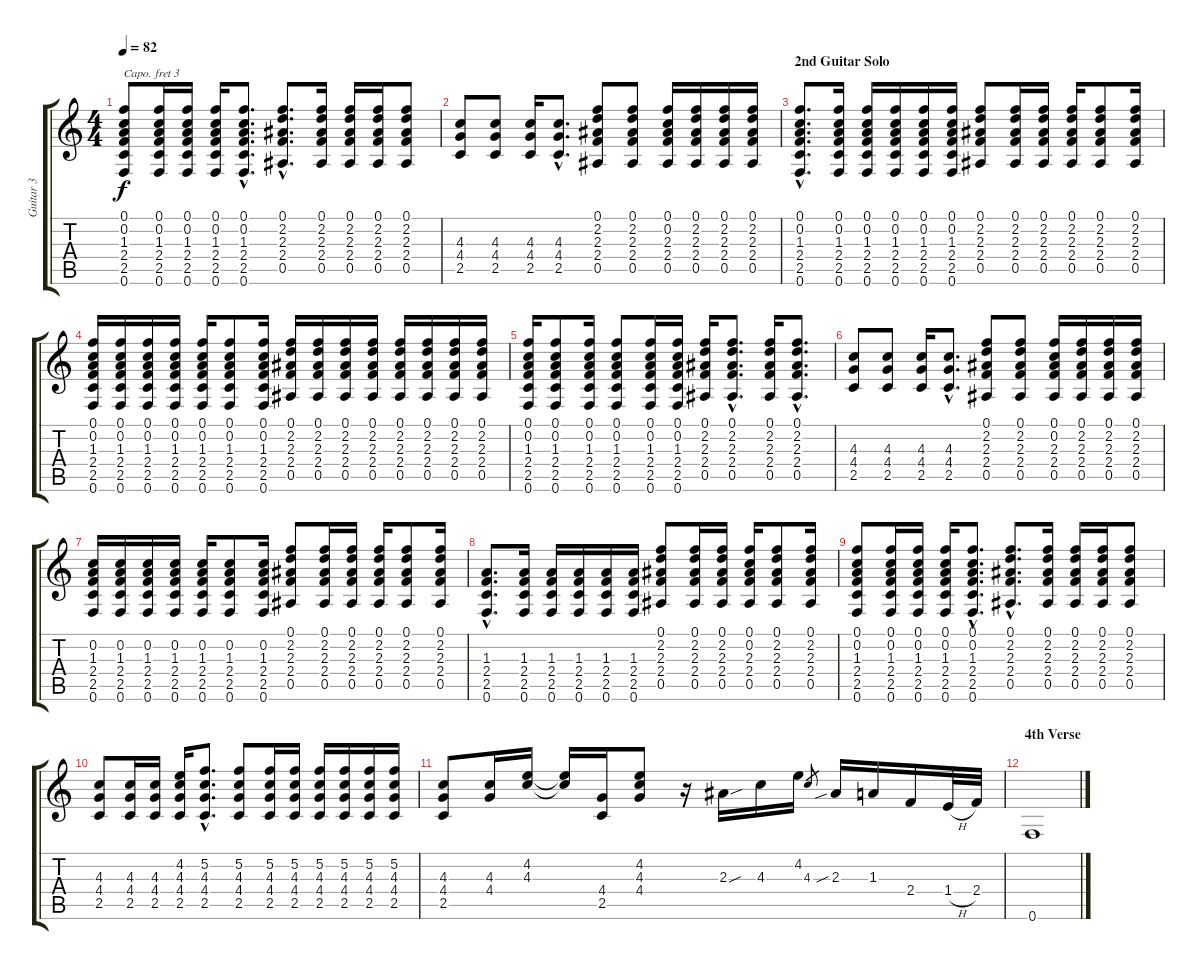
\track ("Guitar 3" "Guitar 3") {instrument acousticguitarsteel}
\staff {score tabs}
\capo 3
\tuning (D4 A3 F3 C3 G2 D2) {hide}
\ts (4 4)
\tempo 82
\clef g2
\ks c
(0.1 0.2 1.3 2.4 2.5 0.6).8{dy f} (0.1 0.2 1.3 2.4 2.5 0.6).16 (0.1 0.2 1.3 2.4 2.5 0.6).16 (0.1 0.2 1.3 2.4 2.5 0.6).16 (0.1{hac} 0.2{hac} 1.3{hac} 2.4{hac} 2.5{hac} 0.6{hac}).8{d} (0.1{hac} 2.2{hac} 2.3{hac} 2.4{hac} 0.5{hac}).8{d} (0.1 2.2 2.3 2.4 0.5).16 (0.1 2.2 2.3 2.4 0.5).16 (0.1 2.2 2.3 2.4 0.5).16 (0.1 2.2 2.3 2.4 0.5).8 |
(4.3 4.4 2.5).8 (4.3 4.4 2.5).8 (4.3 4.4 2.5).16 (4.3{hac} 4.4{hac} 2.5{hac}).8{d} (0.1 2.2 2.3 2.4 0.5).8 (0.1 2.2 2.3 2.4 0.5).8 (0.1 0.2 2.3 2.4 0.5).16 (0.1 2.2 2.3 2.4 0.5).16 (0.1 2.2 2.3 2.4 0.5).16 (0.1 2.2 2.3 2.4 0.5).16 |
\section ("" "2nd Guitar Solo")
(0.1{hac} 0.2{hac} 1.3{hac} 2.4{hac} 2.5{hac} 0.6{hac}).8{d} (0.1 0.2 1.3 2.4 2.5 0.6).16 (0.1 0.2 1.3 2.4 2.5 0.6).16 (0.1 0.2 1.3 2.4 2.5 0.6).16 (0.1 0.2 1.3 2.4 2.5 0.6).16 (0.1 0.2 1.3 2.4 2.5 0.6).16 (0.1 2.2 2.3 2.4 0.5).8 (0.1 2.2 2.3 2.4 0.5).16 (0.1 2.2 2.3 2.4 0.5).16 (0.1 2.2 2.3 2.4 0.5).16 (0.1 2.2 2.3 2.4 0.5).8 (0.1 2.2 2.3 2.4 0.5).16 |
(0.1 0.2 1.3 2.4 2.5 0.6).16 (0.1 0.2 1.3 2.4 2.5 0.6).16 (0.1 0.2 1.3 2.4 2.5 0.6).16 (0.1 0.2 1.3 2.4 2.5 0.6).16 (0.1 0.2 1.3 2.4 2.5 0.6).16 (0.1 0.2 1.3 2.4 2.5 0.6).8 (0.1 0.2 1.3 2.4 2.5 0.6).16 (0.1 2.2 2.3 2.4 0.5).16 (0.1 2.2 2.3 2.4 0.5).16 (0.1 2.2 2.3 2.4 0.5).16 (0.1 2.2 2.3 2.4 0.5).16 (0.1 2.2 2.3 2.4 0.5).16 (0.1 2.2 2.3 2.4 0.5).16 (0.1 2.2 2.3 2.4 0.5).16 (0.1 2.2 2.3 2.4 0.5).16 |
(0.1 0.2 1.3 2.4 2.5 0.6).16 (0.1 0.2 1.3 2.4 2.5 0.6).8 (0.1 0.2 1.3 2.4 2.5 0.6).16 (0.1 0.2 1.3 2.4 2.5 0.6).8 (0.1 0.2 1.3 2.4 2.5 0.6).16 (0.1 0.2 1.3 2.4 2.5 0.6).16 (0.1 2.2 2.3 2.4 0.5).16 (0.1{hac} 2.2{hac} 2.3{hac} 2.4{hac} 0.5{hac}).8{d} (0.1 2.2 2.3 2.4 0.5).16 (0.1{hac} 2.2{hac} 2.3{hac} 2.4{hac} 0.5{hac}).8{d} |
(4.3 4.4 2.5).8 (4.3 4.4 2.5).8 (4.3 4.4 2.5).16 (4.3{hac} 4.4{hac} 2.5{hac}).8{d} (0.1 2.2 2.3 2.4 0.5).8 (0.1 2.2 2.3 2.4 0.5).8 (0.1 0.2 2.3 2.4 0.5).16 (0.1 2.2 2.3 2.4 0.5).16 (0.1 2.2 2.3 2.4 0.5).16 (0.1 2.2 2.3 2.4 0.5).16 |
(0.2 1.3 2.4 2.5 0.6).16 (0.2 1.3 2.4 2.5 0.6).16 (0.2 1.3 2.4 2.5 0.6).16 (0.2 1.3 2.4 2.5 0.6).16 (0.2 1.3 2.4 2.5 0.6).16 (0.2 1.3 2.4 2.5 0.6).8 (0.2 1.3 2.4 2.5 0.6).16 (0.1 2.2 2.3 2.4 0.5).8 (0.1 2.2 2.3 2.4 0.5).16 (0.1 2.2 2.3 2.4 0.5).16 (0.1 2.2 2.3 2.4 0.5).16 (0.1 2.2 2.3 2.4 0.5).8 (0.1 2.2 2.3 2.4 0.5).16 |
(1.3{hac} 2.4{hac} 2.5{hac} 0.6{hac}).8{d} (1.3 2.4 2.5 0.6).16 (1.3 2.4 2.5 0.6).16 (1.3 2.4 2.5 0.6).16 (1.3 2.4 2.5 0.6).16 (1.3 2.4 2.5 0.6).16 (0.1 2.2 2.3 2.4 0.5).8 (0.1 2.2 2.3 2.4 0.5).16 (0.1 2.2 2.3 2.4 0.5).16 (0.1 0.2 2.3 2.4 0.5).16 (0.1 2.2 2.3 2.4 0.5).8 (0.1 2.2 2.3 2.4 0.5).16 |
(0.1 0.2 1.3 2.4 2.5 0.6).8 (0.1 0.2 1.3 2.4 2.5 0.6).16 (0.1 0.2 1.3 2.4 2.5 0.6).16 (0.1 0.2 1.3 2.4 2.5 0.6).16 (0.1{hac} 0.2{hac} 1.3{hac} 2.4{hac} 2.5{hac} 0.6{hac}).8{d} (0.1{hac} 2.2{hac} 2.3{hac} 2.4{hac} 0.5{hac}).8{d} (0.1 2.2 2.3 2.4 0.5).16 (0.1 2.2 2.3 2.4 0.5).16 (0.1 2.2 2.3 2.4 0.5).16 (0.1 2.2 2.3 2.4 0.5).8 |
(4.3 4.4 2.5).8 (4.3 4.4 2.5).16 (4.3 4.4 2.5).16 (4.2 4.3 4.4 2.5).16 (5.2{hac} 4.3{hac} 4.4{hac} 2.5{hac}).8{d} (5.2 4.3 4.4 2.5).8 (5.2 4.3 4.4 2.5).16 (5.2 4.3 4.4 2.5).16 (5.2 4.3 4.4 2.5).16 (5.2 4.3 4.4 2.5).16 (5.2 4.3 4.4 2.5).16 (5.2 4.3 4.4 2.5).16 |
(4.3 4.4 2.5).8 (4.3 4.4).16 (4.2 4.3).16 (4.2{t} 4.3{t}).16 (4.4 2.5).16 (4.2 4.3 4.4).8 r.16 2.3{sou}.16 4.3.16 4.2.16 4.3.8{gr} 2.3{sib}.16 1.3.16 2.4.16 1.4{h}.32 2.4.32 |
\section ("" "4th Verse")
0.6.1
